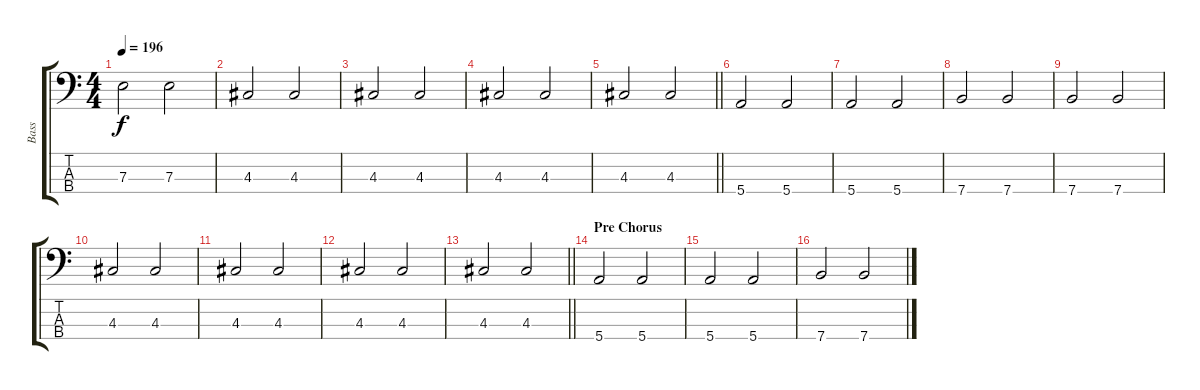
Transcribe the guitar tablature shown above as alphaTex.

\track ("Bass" "Bass") {instrument acousticbass}
\staff {score tabs}
\tuning (G2 D2 A1 E1) {hide}
\ts (4 4)
\tempo 196
\clef f4
\ks c
7.3.2{dy f} 7.3.2 |
4.3.2 4.3.2 |
4.3.2 4.3.2 |
4.3.2 4.3.2 |
\barLineRight lightlight
4.3.2 4.3.2 |
\section ("" "")
5.4.2 5.4.2 |
5.4.2 5.4.2 |
7.4.2 7.4.2 |
7.4.2 7.4.2 |
4.3.2 4.3.2 |
4.3.2 4.3.2 |
4.3.2 4.3.2 |
\barLineRight lightlight
4.3.2 4.3.2 |
\section ("" "Pre Chorus")
5.4.2 5.4.2 |
5.4.2 5.4.2 |
7.4.2 7.4.2
